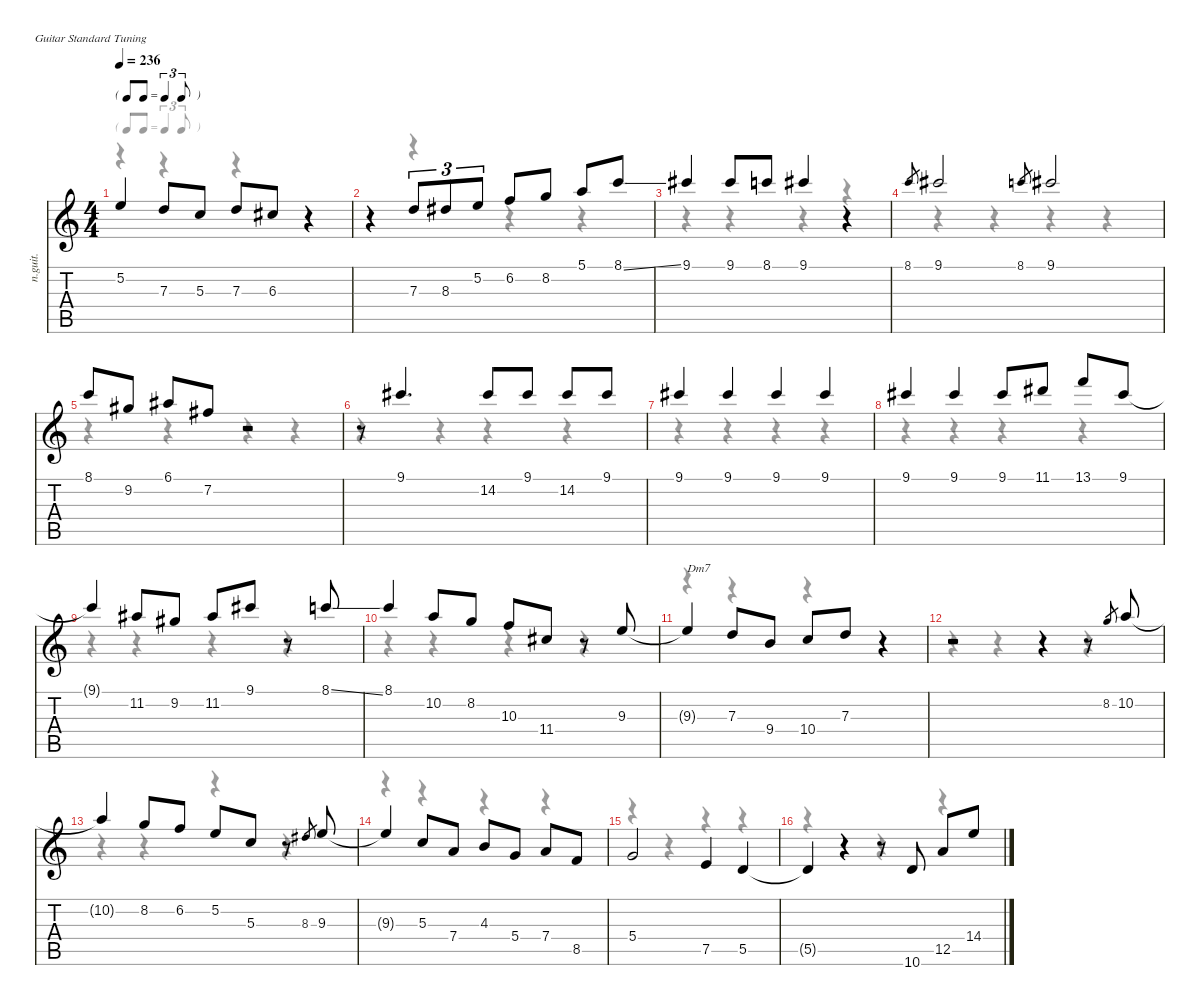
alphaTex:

\defaultSystemsLayout 4
\hideDynamics
\bracketExtendMode nobrackets
\otherSystemsTrackNameOrientation horizontal
\track ("SOLO Carlton" "n.guit.") {instrument acousticguitarnylon}
\staff {score tabs}
\tuning (E4 B3 G3 D3 A2 E2)
\voice
\ts (4 4)
\tf triplet8th
\tempo 236
\clef g2
\ks c
5.2{t}.4{dy f beam Up} 7.3.8{dy ff beam Up} 5.3.8{beam Up} 7.3.8{beam Up} 6.3{acc #}.8{beam Up} r.4{beam Up} |
r.4{beam Up} 7.3.8{tu (3 2) beam Up} 8.3{acc #}.8{tu (3 2) beam Up} 5.2.8{tu (3 2) beam Up} 6.2.8{beam Up} 8.2.8{beam Up} 5.1.8{beam Up} 8.1{ss}.8{beam Up} |
9.1{acc #}.4{beam Up} 9.1{acc #}.8{beam Up} 8.1.8{beam Up} 9.1{acc #}.4{beam Up} r.4{beam Up} |
8.1.8{gr dy f beam Up} 9.1{acc #}.2{dy ff beam Up} 8.1.8{gr dy f beam Up} 9.1{acc #}.2{dy ff beam Up} |
8.1.8{beam Up} 9.2{acc #}.8{beam Up} 6.1{acc #}.8{beam Up} 7.2{acc #}.8{beam Up} r.2{beam Up} |
r.8{beam Up} 9.1{acc #}.4{d beam Up} 14.2{acc #}.8{beam Up} 9.1{acc #}.8{beam Up} 14.2{acc #}.8{beam Up} 9.1{acc #}.8{beam Up} |
9.1{acc #}.4{beam Up} 9.1{acc #}.4{beam Up} 9.1{acc #}.4{beam Up} 9.1{acc #}.4{beam Up} |
9.1{acc #}.4{beam Up} 9.1{acc #}.4{beam Up} 9.1{acc #}.8{beam Up} 11.1{acc #}.8{beam Up} 13.1.8{beam Up} 9.1{acc #}.8{beam Up} |
9.1{t acc #}.4{dy f beam Up} 11.2{acc #}.8{dy ff beam Up} 9.2{acc #}.8{beam Up} 11.2{acc #}.8{beam Up} 9.1{acc #}.8{beam Up} r.8{beam Up} 8.1{ss}.8{beam Up} |
8.1.4{beam Up} 10.2.8{beam Up} 8.2.8{beam Up} 10.3.8{beam Up} 11.4{acc #}.8{beam Up} r.8{beam Up} 9.3.8{beam Up} |
9.3{t}.4{txt "Dm7" dy f beam Up} 7.3.8{dy ff beam Up} 9.4.8{beam Up} 10.4.8{beam Up} 7.3.8{beam Up} r.4{beam Up} |
r.2{beam Up} r.4{beam Up} r.8{beam Up} 8.2.8{gr dy f beam Up} 10.2.8{dy ff beam Up} |
10.2{t}.4{dy f beam Up} 8.2.8{dy ff beam Up} 6.2.8{beam Up} 5.2.8{beam Up} 5.3.8{beam Up} r.8{beam Up} 8.3{acc #}.8{gr dy f beam Up} 9.3.8{dy ff beam Up} |
9.3{t}.4{dy f beam Up} 5.3.8{dy ff beam Up} 7.4.8{beam Up} 4.3.8{beam Up} 5.4.8{beam Up} 7.4.8{beam Up} 8.5.8{beam Up} |
5.4.2{beam Up} 7.5.4{beam Up} 5.5.4{beam Up} |
5.5{t}.4{dy f beam Up} r.4{beam Up} r.8{beam Up} 10.6.8{dy ff beam Up} 12.5.8{beam Up} 14.4.8{beam Up}
\voice
\clef g2
\ottava regular
\simile none
\ks c
r.4{dy mf beam Down} r.4{beam Down} r.4{beam Down} r.4{beam Down} |
r.4{beam Down} r.4{beam Down} r.4{beam Down} r.4{beam Down} |
r.4{beam Down} r.4{beam Down} r.4{beam Down} r.4{beam Down} |
r.4{beam Down} r.4{beam Down} r.4{beam Down} r.4{beam Down} |
r.4{beam Down} r.4{beam Down} r.4{beam Down} r.4{beam Down} |
r.4{beam Down} r.4{beam Down} r.4{beam Down} r.4{beam Down} |
r.4{beam Down} r.4{beam Down} r.4{beam Down} r.4{beam Down} |
r.4{beam Down} r.4{beam Down} r.4{beam Down} r.4{beam Down} |
r.4{beam Down} r.4{beam Down} r.4{beam Down} r.4{beam Down} |
r.4{beam Down} r.4{beam Down} r.4{beam Down} r.4{beam Down} |
r.4{beam Down} r.4{beam Down} r.4{beam Down} r.4{beam Down} |
r.4{beam Down} r.4{beam Down} r.4{beam Down} r.4{beam Down} |
r.4{beam Down} r.4{beam Down} r.4{beam Down} r.4{beam Down} |
r.4{beam Down} r.4{beam Down} r.4{beam Down} r.4{beam Down} |
r.4{beam Down} r.4{beam Down} r.4{beam Down} r.4{beam Down} |
r.4{beam Down} r.4{beam Down} r.4{beam Down} r.4{beam Down}
